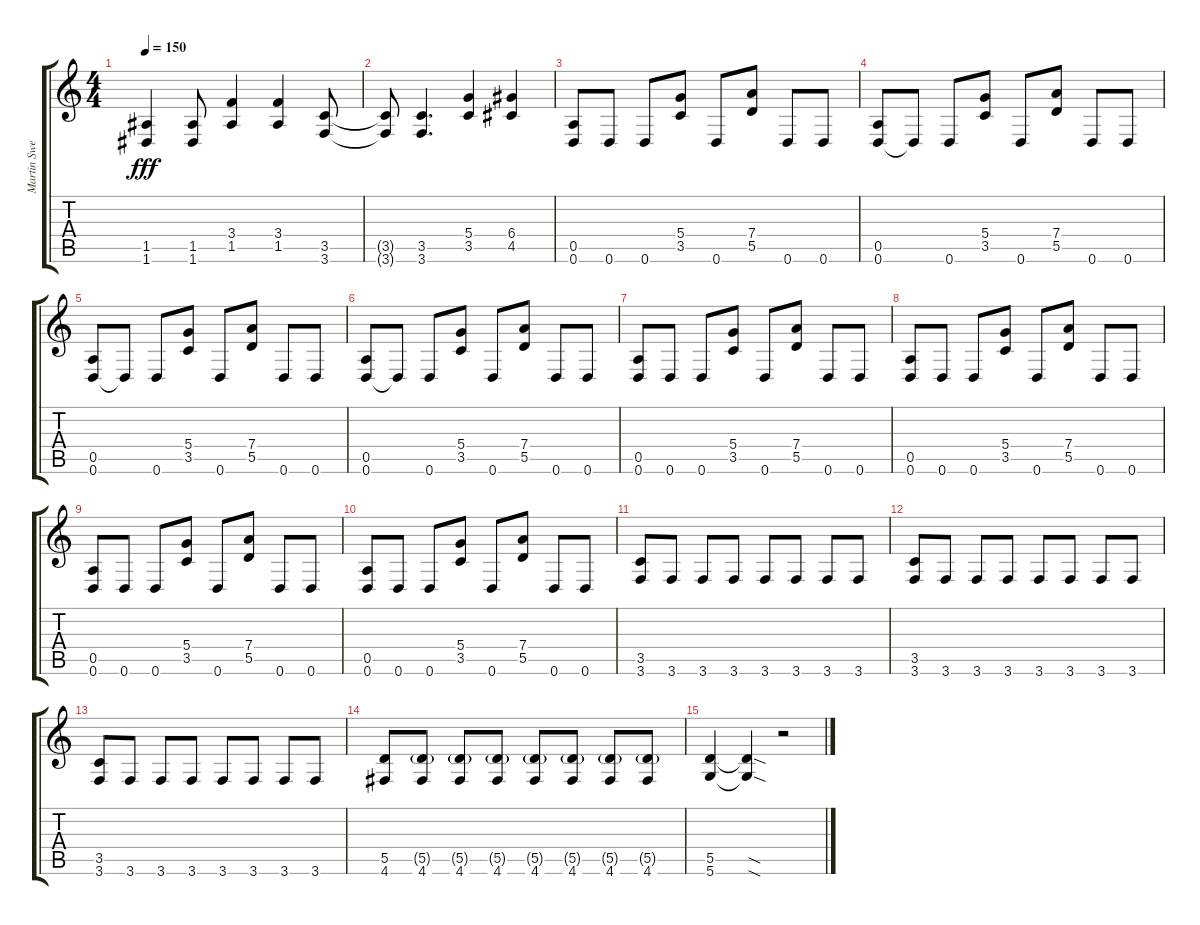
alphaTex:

\track ("Martin Sweet" "Martin Swe") {instrument distortionguitar}
\staff {score tabs}
\tuning (E4 B3 G3 D3 A2 D2) {hide}
\ts (4 4)
\tempo 150
\clef g2
\ks c
(1.5 1.6).4{dy fff} (1.5 1.6).8 (3.4 1.5).4 (3.4 1.5).4 (3.5 3.6).8 |
(3.5{t} 3.6{t}).8 (3.5 3.6).4{d} (5.4 3.5).4 (6.4 4.5).4 |
(0.5 0.6).8 0.6.8 0.6.8 (5.4 3.5).8 0.6.8 (7.4 5.5).8 0.6.8 0.6.8 |
(0.5 0.6).8 0.6{t}.8 0.6.8 (5.4 3.5).8 0.6.8 (7.4 5.5).8 0.6.8 0.6.8 |
(0.5 0.6).8 0.6{t}.8 0.6.8 (5.4 3.5).8 0.6.8 (7.4 5.5).8 0.6.8 0.6.8 |
(0.5 0.6).8 0.6{t}.8 0.6.8 (5.4 3.5).8 0.6.8 (7.4 5.5).8 0.6.8 0.6.8 |
(0.5 0.6).8 0.6.8 0.6.8 (5.4 3.5).8 0.6.8 (7.4 5.5).8 0.6.8 0.6.8 |
(0.5 0.6).8 0.6.8 0.6.8 (5.4 3.5).8 0.6.8 (7.4 5.5).8 0.6.8 0.6.8 |
(0.5 0.6).8 0.6.8 0.6.8 (5.4 3.5).8 0.6.8 (7.4 5.5).8 0.6.8 0.6.8 |
(0.5 0.6).8 0.6.8 0.6.8 (5.4 3.5).8 0.6.8 (7.4 5.5).8 0.6.8 0.6.8 |
(3.5 3.6).8 3.6.8 3.6.8 3.6.8 3.6.8 3.6.8 3.6.8 3.6.8 |
(3.5 3.6).8 3.6.8 3.6.8 3.6.8 3.6.8 3.6.8 3.6.8 3.6.8 |
(3.5 3.6).8 3.6.8 3.6.8 3.6.8 3.6.8 3.6.8 3.6.8 3.6.8 |
(5.5 4.6).8 (5.5{g} 4.6).8 (5.5{g} 4.6).8 (5.5{g} 4.6).8 (5.5{g} 4.6).8 (5.5{g} 4.6).8 (5.5{g} 4.6).8 (5.5{g} 4.6).8 |
(5.5 5.6).4 (5.5{sod t} 5.6{sod t}).4 r.2
